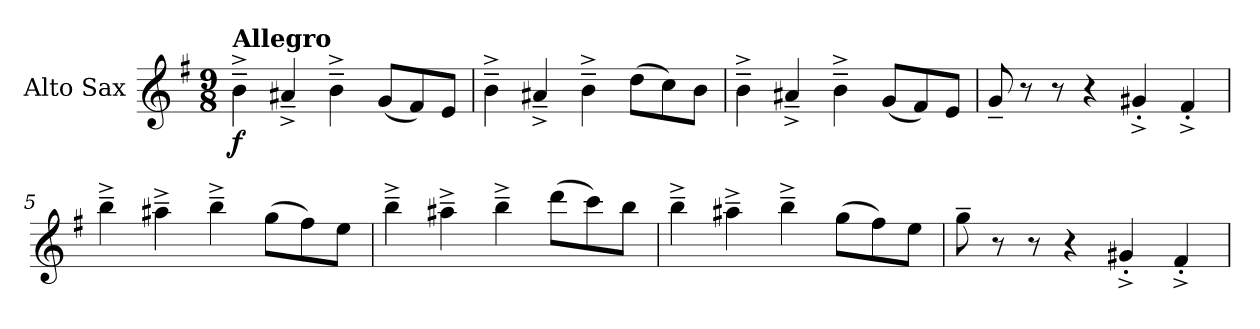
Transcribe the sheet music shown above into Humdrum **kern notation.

**kern	**dynam
*part1	*part1
*staff1	*staff1
*I"Alto Sax	*
*I'A Sax	*
*clefG2	*
*ITrd5c9	*
*k[b-e-]	*
*M9/8	*
*MM152	*
=1	=1
!LO:TX:a:B:t=Allegro	!
!	!LO:DY:b
4d~^\	f
4c#X~^/	.
4d~^\	.
(<8B-/L	.
8A/)	.
8G/J	.
=2	=2
4d~^\	.
4c#X~^/	.
4d~^\	.
(>8f\L	.
8e-\)	.
8d\J	.
=3	=3
4d~^\	.
4c#X~^/	.
4d~^\	.
(<8B-/L	.
8A/)	.
8G/J	.
=4	=4
8B-~/	.
8r	.
8r	.
4r	.
4Bn'^/	.
4A'^/	.
!!LO:LB:g=z
=5	=5
4dd~^\	.
4cc#X~^\	.
4dd~^\	.
(>8b-\L	.
8a\)	.
8g\J	.
=6	=6
4dd~^\	.
4cc#X~^\	.
4dd~^\	.
(>8ff\L	.
8ee-\)	.
8dd\J	.
=7	=7
4dd~^\	.
4cc#X~^\	.
4dd~^\	.
(>8b-\L	.
8a\)	.
8g\J	.
=8	=8
8b-~\	.
8r	.
8r	.
4r	.
4Bn'^/	.
4A'^/	.
=	=
*-	*-
